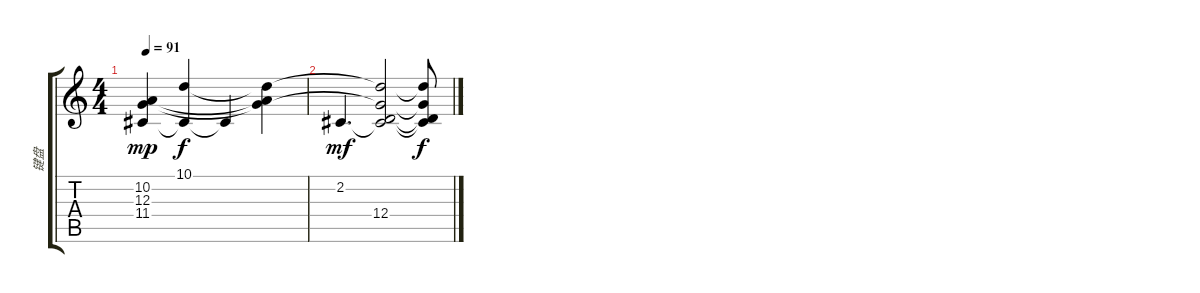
\track ("键盘" "键盘") {instrument stringensemble1}
\staff {score tabs}
\tuning (E4 B3 G3 D3 A2 E2) {hide}
\ts (4 4)
\tempo 91
\clef g2
\ks c
(10.2 12.3 11.4).4{dy mp} (10.1{t} 11.4{t}).4{dy f} 11.4{t}.4 (10.1{t} 10.2{t} 12.3{t}).4 |
2.2.4{d dy mf} (10.1{t} 2.2{t} 12.3{t} 12.4).2 (10.1{t} 2.2{t} 12.3{t} 12.4{t}).8{dy f}
